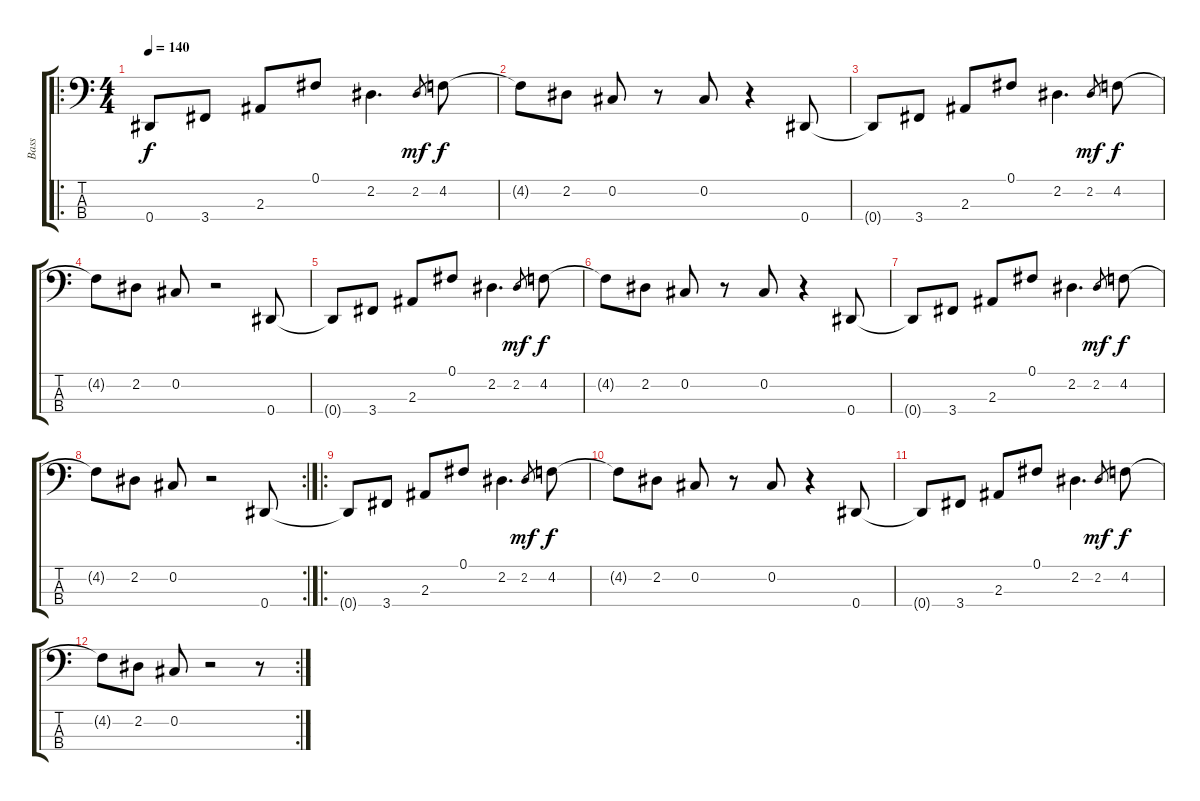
\track ("Bass" "Bass") {instrument electricbassfinger}
\staff {score tabs}
\tuning (Gb2 Db2 Ab1 Eb1) {hide}
\ro
\ts (4 4)
\tempo 140
\clef f4
\ks c
0.4.8{dy f instrument electricbassfinger} 3.4.8 2.3.8 0.1.8 2.2.4{d} 2.2.8{gr dy mf} 4.2.8{dy f} |
4.2{t}.8 2.2.8 0.2.8 r.8 0.2.8 r.4 0.4.8 |
0.4{t}.8 3.4.8 2.3.8 0.1.8 2.2.4{d} 2.2.8{gr dy mf} 4.2.8{dy f} |
4.2{t}.8 2.2.8 0.2.8 r.2 0.4.8 |
0.4{t}.8 3.4.8 2.3.8 0.1.8 2.2.4{d} 2.2.8{gr dy mf} 4.2.8{dy f} |
4.2{t}.8 2.2.8 0.2.8 r.8 0.2.8 r.4 0.4.8 |
0.4{t}.8 3.4.8 2.3.8 0.1.8 2.2.4{d} 2.2.8{gr dy mf} 4.2.8{dy f} |
\rc 2
4.2{t}.8 2.2.8 0.2.8 r.2 0.4.8 |
\ro
0.4{t}.8 3.4.8 2.3.8 0.1.8 2.2.4{d} 2.2.8{gr dy mf} 4.2.8{dy f} |
4.2{t}.8 2.2.8 0.2.8 r.8 0.2.8 r.4 0.4.8 |
0.4{t}.8 3.4.8 2.3.8 0.1.8 2.2.4{d} 2.2.8{gr dy mf} 4.2.8{dy f} |
\rc 2
4.2{t}.8 2.2.8 0.2.8 r.2 r.8
